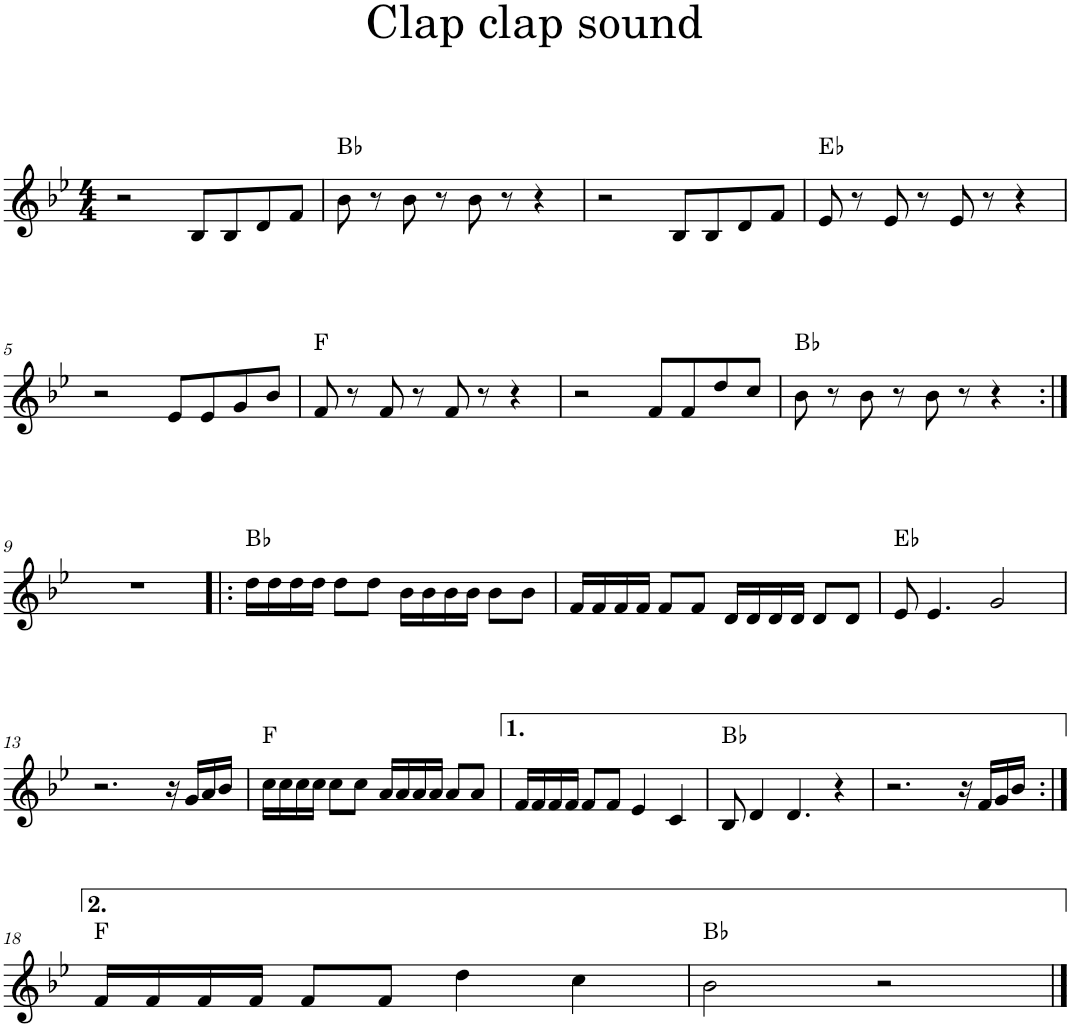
**kern	**harte
*part1	*part1
*staff1	*
*I"Piano	*
*I'Pno.	*
*clefG2	*
*k[b-e-]	*
*M4/4	*
=1	=1
2r	.
8B-/L	.
8B-/	.
8d/	.
8f/J	.
=2	=2
8b-\	Bb:maj
8r	.
8b-\	.
8r	.
8b-\	.
8r	.
4r	.
=3	=3
2r	.
8B-/L	.
8B-/	.
8d/	.
8f/J	.
=4	=4
8e-/	Eb:maj
8r	.
8e-/	.
8r	.
8e-/	.
8r	.
4r	.
!!LO:LB:g=z
=5	=5
2r	.
8e-/L	.
8e-/	.
8g/	.
8b-/J	.
=6	=6
8f/	F:maj
8r	.
8f/	.
8r	.
8f/	.
8r	.
4r	.
=7	=7
2r	.
8f/L	.
8f/	.
8dd/	.
8cc/J	.
=8	=8
8b-\	Bb:maj
8r	.
8b-\	.
8r	.
8b-\	.
8r	.
4r	.
!!LO:LB:g=z
=9:|!	=9:|!
1r	.
=10!|:	=10!|:
16dd\LL	Bb:maj
16dd\	.
16dd\	.
16dd\JJ	.
8dd\L	.
8dd\J	.
16b-\LL	.
16b-\	.
16b-\	.
16b-\JJ	.
8b-\L	.
8b-\J	.
=11	=11
16f/LL	.
16f/	.
16f/	.
16f/JJ	.
8f/L	.
8f/J	.
16d/LL	.
16d/	.
16d/	.
16d/JJ	.
8d/L	.
8d/J	.
=12	=12
8e-/	Eb:maj
4.e-/	.
2g/	.
!!LO:LB:g=z
=13	=13
2.r	.
16r	.
16g/LL	.
16a/	.
16b-/JJ	.
=14	=14
16cc\LL	F:maj
16cc\	.
16cc\	.
16cc\JJ	.
8cc\L	.
8cc\J	.
16a/LL	.
16a/	.
16a/	.
16a/JJ	.
8a/L	.
8a/J	.
=15	=15
16f/LL	.
16f/	.
16f/	.
16f/JJ	.
8f/L	.
8f/J	.
4e-/	.
4c/	.
=16	=16
8B-/	Bb:maj
4d/	.
4.d/	.
4r	.
=17	=17
2.r	.
16r	.
16f/LL	.
16g/	.
16b-/JJ	.
!!LO:LB:g=z
=18:|!	=18:|!
16f/LL	F:maj
16f/	.
16f/	.
16f/JJ	.
8f/L	.
8f/J	.
4dd\	.
4cc\	.
=19	=19
2b-\	Bb:maj
2r	.
==	==
*-	*-
